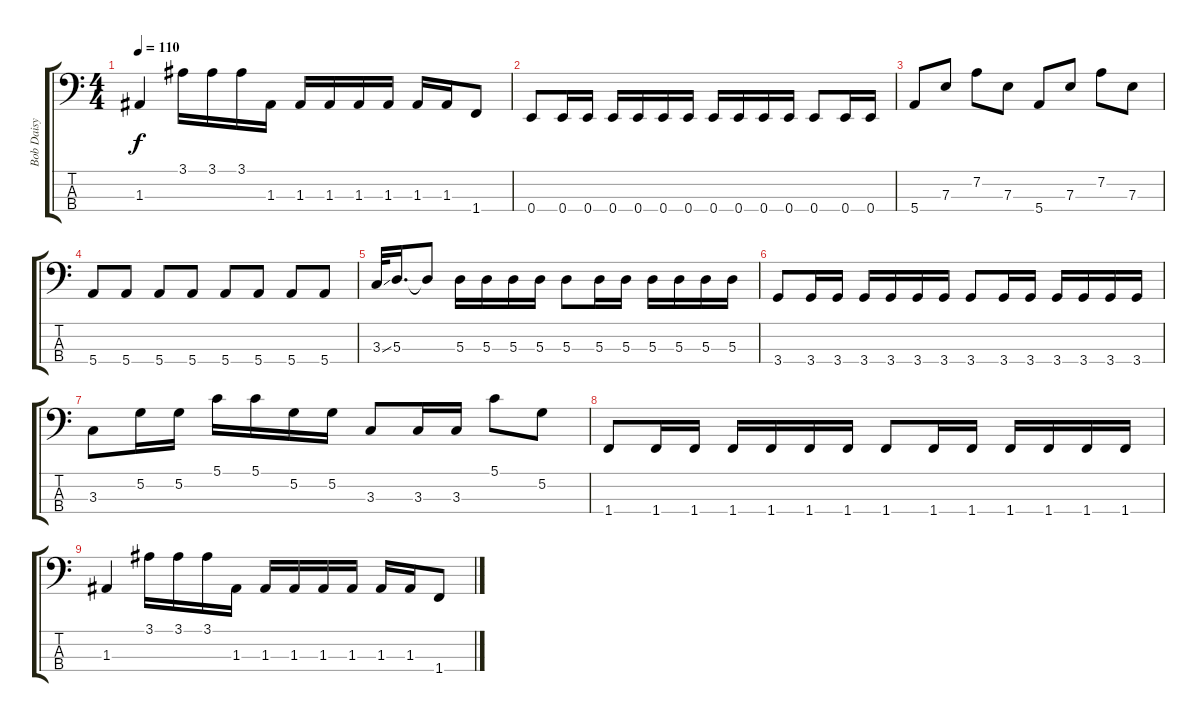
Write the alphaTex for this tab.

\track ("Bob Daisy" "Bob Daisy") {instrument electricbassfinger}
\staff {score tabs}
\tuning (G2 D2 A1 E1) {hide}
\ts (4 4)
\tempo 110
\clef f4
\ks c
1.3.4{dy f} 3.1.16 3.1.16 3.1.16 1.3.16 1.3.16 1.3.16 1.3.16 1.3.16 1.3.16 1.3.16 1.4.8 |
0.4.8 0.4.16 0.4.16 0.4.16 0.4.16 0.4.16 0.4.16 0.4.16 0.4.16 0.4.16 0.4.16 0.4.8 0.4.16 0.4.16 |
5.4.8 7.3.8 7.2.8 7.3.8 5.4.8 7.3.8 7.2.8 7.3.8 |
5.4.8 5.4.8 5.4.8 5.4.8 5.4.8 5.4.8 5.4.8 5.4.8 |
3.3{ss}.32{volume 10} 5.3.16{d} 5.3{t}.8 5.3.16 5.3.16 5.3.16 5.3.16 5.3.8 5.3.16 5.3.16 5.3.16 5.3.16 5.3.16 5.3.16 |
3.4.8{volume 4} 3.4.16 3.4.16 3.4.16 3.4.16 3.4.16 3.4.16 3.4.8 3.4.16 3.4.16 3.4.16 3.4.16 3.4.16 3.4.16 |
3.3.8 5.2.16 5.2.16 5.1.16 5.1.16 5.2.16 5.2.16 3.3.8 3.3.16 3.3.16 5.1.8 5.2.8 |
1.4.8{volume 0} 1.4.16 1.4.16 1.4.16 1.4.16 1.4.16 1.4.16 1.4.8 1.4.16 1.4.16 1.4.16 1.4.16 1.4.16 1.4.16 |
1.3.4 3.1.16 3.1.16 3.1.16 1.3.16 1.3.16 1.3.16 1.3.16 1.3.16 1.3.16 1.3.16 1.4.8
